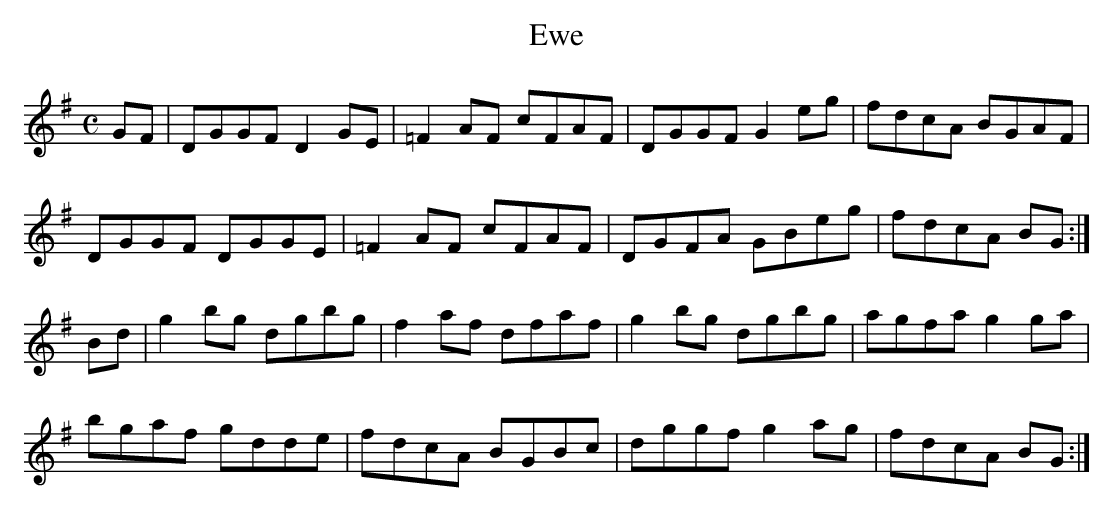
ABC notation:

X:1
T:Ewe
M:C
L:1/8
K:G Major
GF|DGGF D2GE|=F2AF cFAF|DGGF G2eg|fdcA BGAF|!
DGGF DGGE|=F2AF cFAF|DGFA GBeg|fdcA BG:|!
Bd|g2bg dgbg|f2af dfaf|g2bg dgbg|agfa g2ga|!
bgaf gdde|fdcA BGBc|dggf g2ag|fdcA BG:|!
